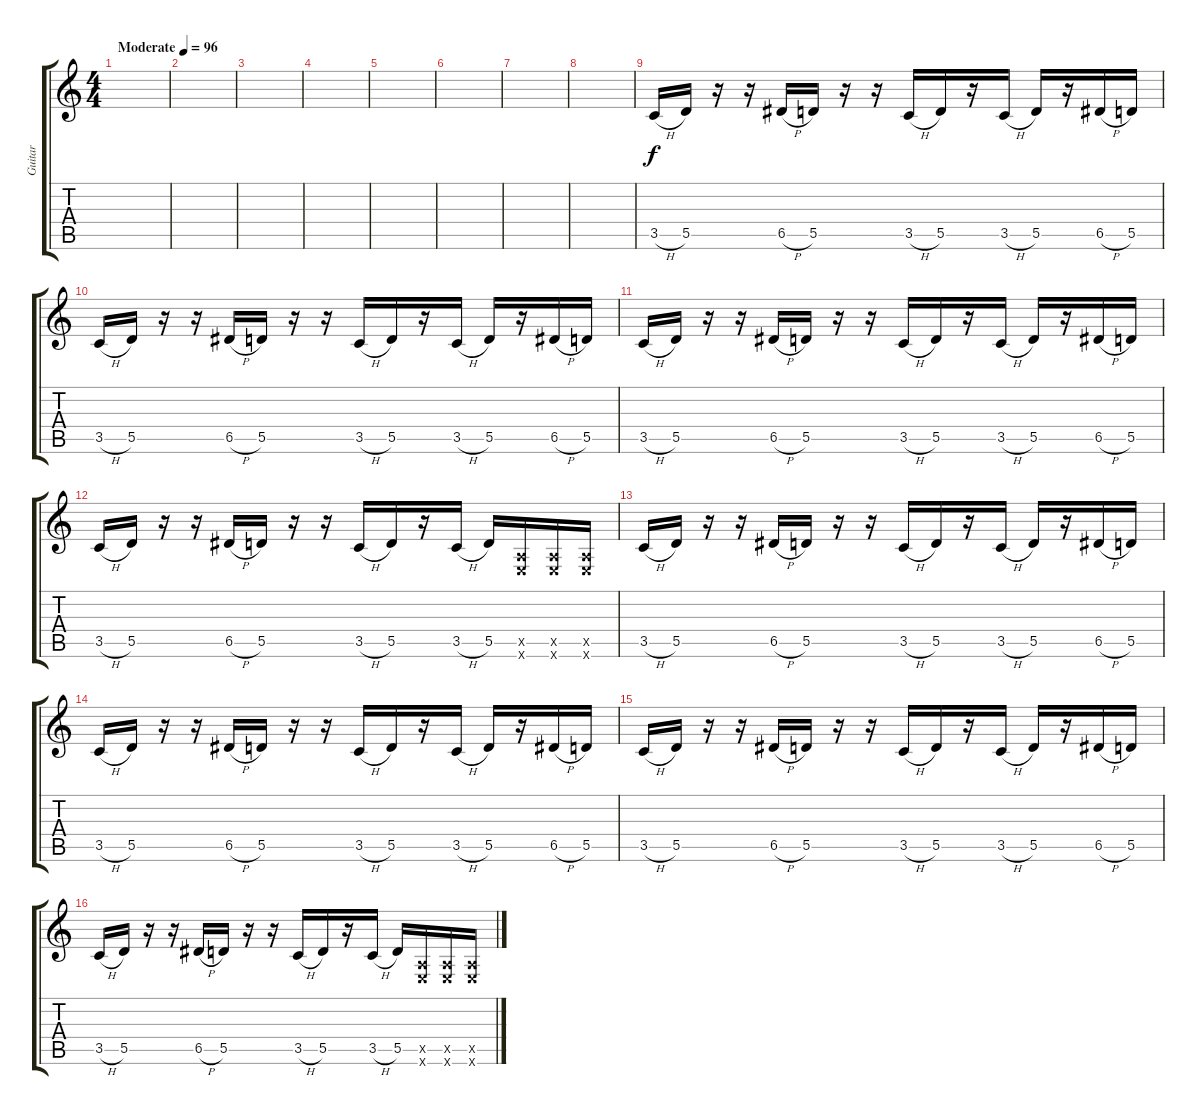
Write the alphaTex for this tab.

\track ("Guitar" "Guitar") {instrument distortionguitar}
\staff {score tabs}
\tuning (E4 B3 G3 D3 A2 E2) {hide}
\ts (4 4)
\tempo (96 "Moderate")
\clef g2
\ks c
|
|
|
|
|
|
|
|
3.5{h}.16 5.5.16 r.16 r.16 6.5{h}.16 5.5.16 r.16 r.16 3.5{h}.16 5.5.16 r.16 3.5{h}.16 5.5.16 r.16 6.5{h}.16 5.5.16 |
3.5{h}.16 5.5.16 r.16 r.16 6.5{h}.16 5.5.16 r.16 r.16 3.5{h}.16 5.5.16 r.16 3.5{h}.16 5.5.16 r.16 6.5{h}.16 5.5.16 |
3.5{h}.16 5.5.16 r.16 r.16 6.5{h}.16 5.5.16 r.16 r.16 3.5{h}.16 5.5.16 r.16 3.5{h}.16 5.5.16 r.16 6.5{h}.16 5.5.16 |
3.5{h}.16 5.5.16 r.16 r.16 6.5{h}.16 5.5.16 r.16 r.16 3.5{h}.16 5.5.16 r.16 3.5{h}.16 5.5.16 (0.5{x} 0.6{x}).16 (0.5{x} 0.6{x}).16 (0.5{x} 0.6{x}).16 |
3.5{h}.16 5.5.16 r.16 r.16 6.5{h}.16 5.5.16 r.16 r.16 3.5{h}.16 5.5.16 r.16 3.5{h}.16 5.5.16 r.16 6.5{h}.16 5.5.16 |
3.5{h}.16 5.5.16 r.16 r.16 6.5{h}.16 5.5.16 r.16 r.16 3.5{h}.16 5.5.16 r.16 3.5{h}.16 5.5.16 r.16 6.5{h}.16 5.5.16 |
3.5{h}.16 5.5.16 r.16 r.16 6.5{h}.16 5.5.16 r.16 r.16 3.5{h}.16 5.5.16 r.16 3.5{h}.16 5.5.16 r.16 6.5{h}.16 5.5.16 |
3.5{h}.16 5.5.16 r.16 r.16 6.5{h}.16 5.5.16 r.16 r.16 3.5{h}.16 5.5.16 r.16 3.5{h}.16 5.5.16 (0.5{x} 0.6{x}).16 (0.5{x} 0.6{x}).16 (0.5{x} 0.6{x}).16
